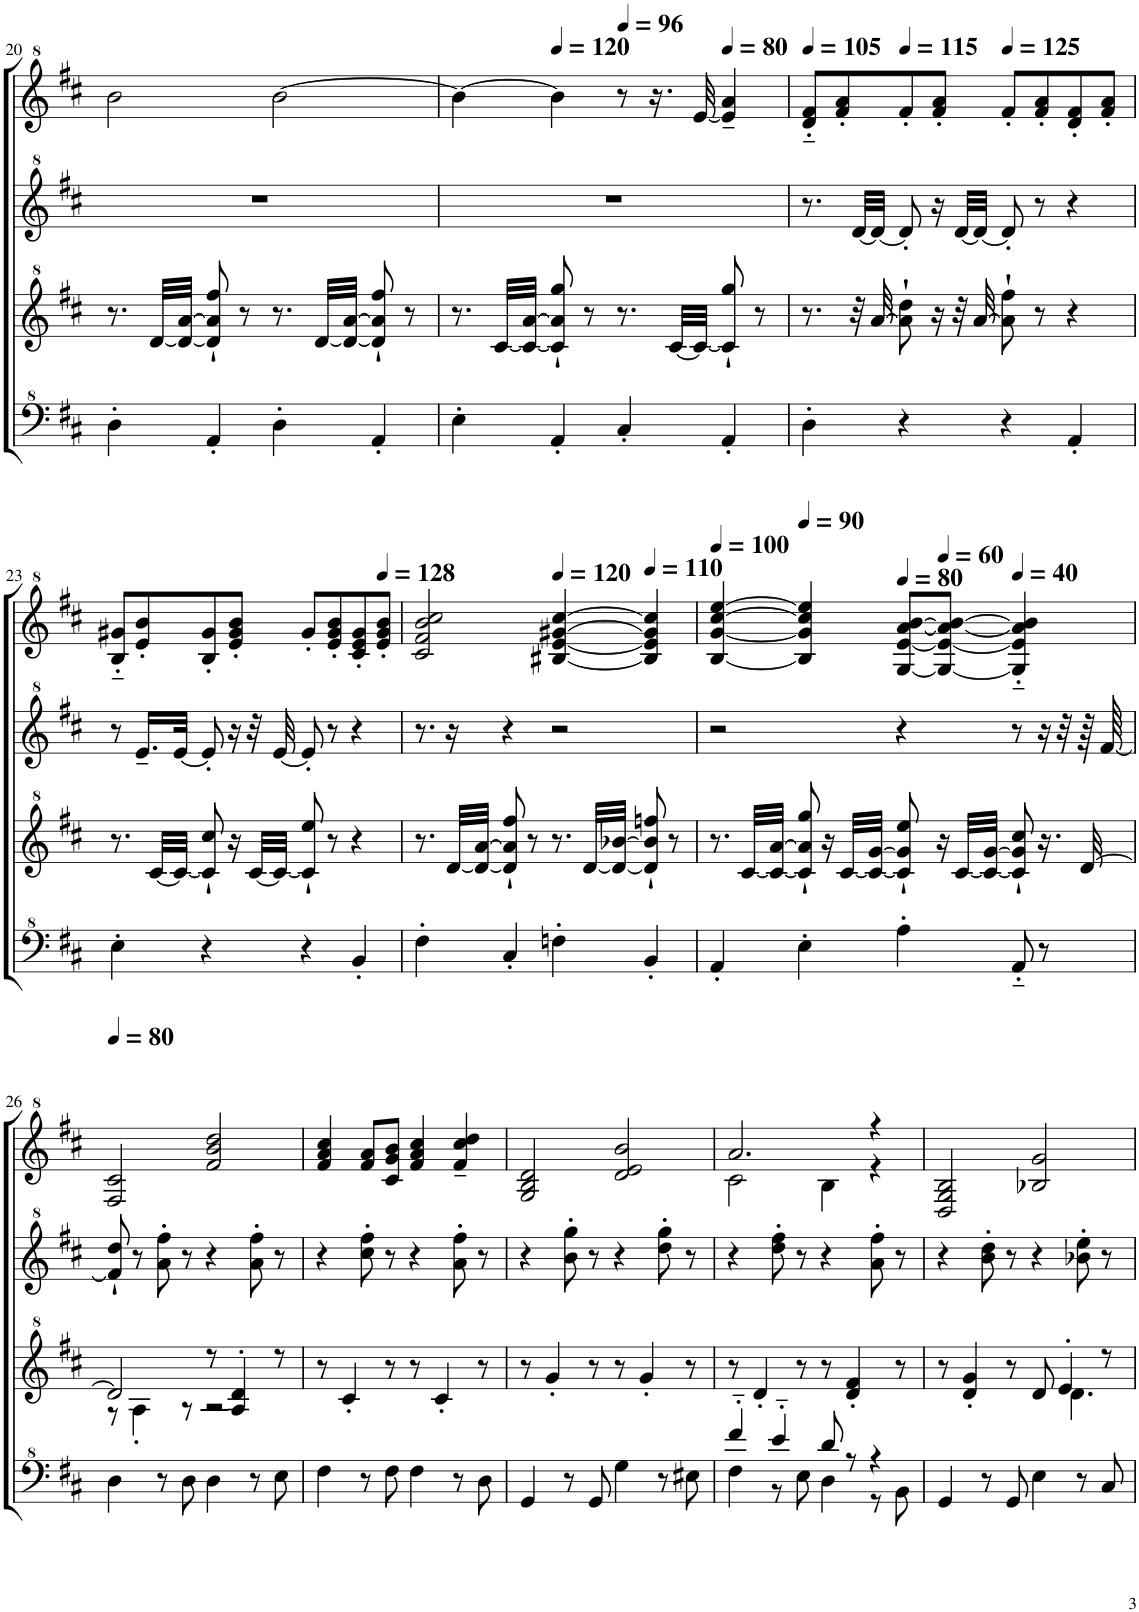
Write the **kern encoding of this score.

**kern	**kern	**kern	**kern
*part1	*part1	*part1	*part1
*staff4	*staff3	*staff2	*staff1
*I"Model III	*	*	*
!!LO:PB:g=z
*clefF^4	*clefG^2	*clefG^2	*clefG^2
*k[f#c#]	*k[f#c#]	*k[f#c#]	*k[f#c#]
*M4/4	*M4/4	*M4/4	*M4/4
=20	=20	=20	=20
4d'\	8.r	1r	2bb\
.	[32dd/LLL	.	.
.	32dd/_ [32aa/JJJ	.	.
4A'/	8dd/]` 8aa/]` 8fff#/`	.	.
.	8r	.	.
4d'\	8.r	.	[2bb\
.	[32dd/LLL	.	.
.	32dd/_ [32aa/JJJ	.	.
4A'/	8dd/]` 8aa/]` 8fff#/`	.	.
.	8r	.	.
=21	=21	=21	=21
4e'\	8.r	1r	4bb\_
.	[32cc#/LLL	.	.
.	32cc#/_ [32aa/JJJ	.	.
*	*	*	*MM120
4A'/	8cc#/]` 8aa/]` 8ggg/`	.	4bb\]
.	8r	.	.
*	*	*	*MM96
4c#'/	8.r	.	8r
.	.	.	16.r
.	[32cc#/LLL	.	.
.	32cc#/JJJ_	.	[32ee/
*	*	*	*MM80
4A'/	8cc#/]` 8ggg/`	.	4ee/]~ 4aa/~
.	8r	.	.
=22	=22	=22	=22
*	*	*	*MM105
4d'\	8.r	8.r	8dd/'~ 8ff#/'~L
.	.	.	8ff#/' 8aa/'
.	32r	[32dd/LLL	.
.	[32aa/	32dd/JJJ_	.
*	*	*	*MM115
4r	8aa\]` 8ddd\`	8dd'/]	8ff#'/
.	16r	16r	8ff#/' 8aa/'J
.	32r	[32dd/LLL	.
.	[32aa/	32dd/JJJ_	.
*	*	*	*MM125
4r	8aa\]` 8fff#\`	8dd'/]	8ff#'/L
.	8r	8r	8ff#/' 8aa/'
4A'/	4r	4r	8dd/' 8ff#/'
.	.	.	8ff#/' 8aa/'J
!!LO:LB:g=z
=23	=23	=23	=23
4e'\	8.r	8r	8b/'~ 8gg#X/'~L
.	.	16.ee~/LL	8ee/' 8bb/'
.	[32cc#/LLL	.	.
.	32cc#/JJJ_	[32ee/JJk	.
4r	8cc#/]` 8ccc#/`	8ee'/]	8b/' 8gg#/'
.	16r	16r	8ee/' 8gg#/' 8bb/'J
.	[32cc#/LLL	32r	.
.	32cc#/JJJ_	[32ee/	.
4r	8cc#/]` 8eee/`	8ee'/]	8gg#'/L
.	8r	8r	8ee/' 8gg#/' 8bb/'
4B'/	4r	4r	8cc#/' 8ee/' 8gg#/'
*	*	*	*MM128
.	.	.	8ee/' 8gg#/' 8bb/'J
=24	=24	=24	=24
4f#'\	8.r	8.r	2cc#/ 2ff#/ 2bb/ 2ccc#/
.	[32dd/LLL	16r	.
.	32dd/_ [32aa/JJJ	.	.
4c#'/	8dd/]` 8aa/]` 8fff#/`	4r	.
.	8r	.	.
*	*	*	*MM120
4fn'\	8.r	2r	[4b#X/ [4ee/ [4gg#X/ [4ccc#/
.	[32dd/LLL	.	.
.	32dd/_ [32bb-X/JJJ	.	.
*	*	*	*MM110
4B'/	8dd/]` 8bb-/]` 8fffn/`	.	4b#/] 4ee/] 4gg#/] 4ccc#/]
.	8r	.	.
=25	=25	=25	=25
*	*	*	*MM100
4A'/	8.r	2r	[4b/ [4gg/ [4ccc#/ [4eee/
.	[32cc#/LLL	.	.
.	32cc#/_ [32aa/JJJ	.	.
*	*	*	*MM90
4e'\	8cc#/]` 8aa/]` 8ggg/`	.	4b/] 4gg/] 4ccc#/] 4eee/]
.	16r	.	.
.	[32cc#/LLL	.	.
.	32cc#/_ [32gg/JJJ	.	.
*	*	*	*MM80
4a'\	8cc#/]` 8gg/]` 8eee/`	4r	[8g/ [8ee/ [8aa/ [8bb/L
*	*	*	*MM60
.	16r	.	8g/_ 8ee/_ 8aa/_ 8bb/_J
.	[32cc#/LLL	.	.
.	32cc#/_ [32gg/JJJ	.	.
*	*	*	*MM40
8A'~/	8cc#/]` 8gg/]` 8ccc#/`	8r	4g/]'~ 4ee/]'~ 4aa/]'~ 4bb/]'~
8r	16.r	16r	.
.	.	32r	.
.	[32dd/	64r	.
.	.	[64ff#/	.
!!LO:LB:g=z
=26	=26	=26	=26
*	*	*	*MM80
*	*^	*	*
4d\	8r	2dd/]	8ff#/]` 8ddd/`	2f#/ 2cc#/
.	4a'\	.	8r	.
8r	.	.	8aa\' 8fff#\'	.
8d\	8r	.	8r	.
4d\	2r	8r	4r	2ff#/ 2bb/ 2ddd/
.	.	4a/' 4dd/'	.	.
8r	.	.	8aa\' 8fff#\'	.
8e\	.	8r	8r	.
*	*v	*v	*	*
=27	=27	=27	=27
4f#\	8r	4r	4ff#/ 4aa/ 4ccc#/
.	4cc#'/	.	.
8r	.	8ccc#\' 8fff#\'	8ff#/ 8aa/L
8f#\	8r	8r	8cc#/ 8gg/ 8bb/J
4f#\	8r	4r	4ff#/ 4aa/ 4ccc#/
.	4cc#'/	.	.
8r	.	8aa\' 8fff#\'	4ff#/~ 4ccc#/~ 4ddd/~
8d\	8r	8r	.
=28	=28	=28	=28
4G/	8r	4r	2g/ 2b/ 2dd/
.	4gg'/	.	.
8r	.	8bb\' 8ggg\'	.
8G/	8r	8r	.
4g\	8r	4r	2dd/ 2ee/ 2bb/
.	4gg'/	.	.
8r	.	8ddd\' 8ggg\'	.
8e#X\	8r	8r	.
=29	=29	=29	=29
*^	*	*	*^
4ff#'~/	4f#\	8r	4r	2.aa/	2cc#\
.	.	4dd'/	.	.	.
4ee'~/	8r	.	8ddd\' 8fff#\'	.	.
.	8e\	8r	8r	.	.
8dd/	4d\	8r	4r	.	4b\
8r	.	4dd/' 4ff#/'	.	.	.
4r	8r	.	8aa\' 8fff#\'	4r	4r
.	8B\	8r	8r	.	.
*v	*v	*	*	*v	*v
=30	=30	=30	=30
*	*^	*	*
4G/	8ryy	8r	4r	2d/ 2g/ 2b/
.	.	4dd/' 4gg/'	.	.
8r	.	.	8bb\' 8ddd\'	.
8G/	.	8r	8r	.
4e\	.	8dd/	4r	2b-X/ 2gg/
.	4.dd\	4ee'/	.	.
8r	.	.	8bb-X\' 8eee\'	.
8c#/	.	8r	8r	.
*	*v	*v	*	*
=	=	=	=
*-	*-	*-	*-
